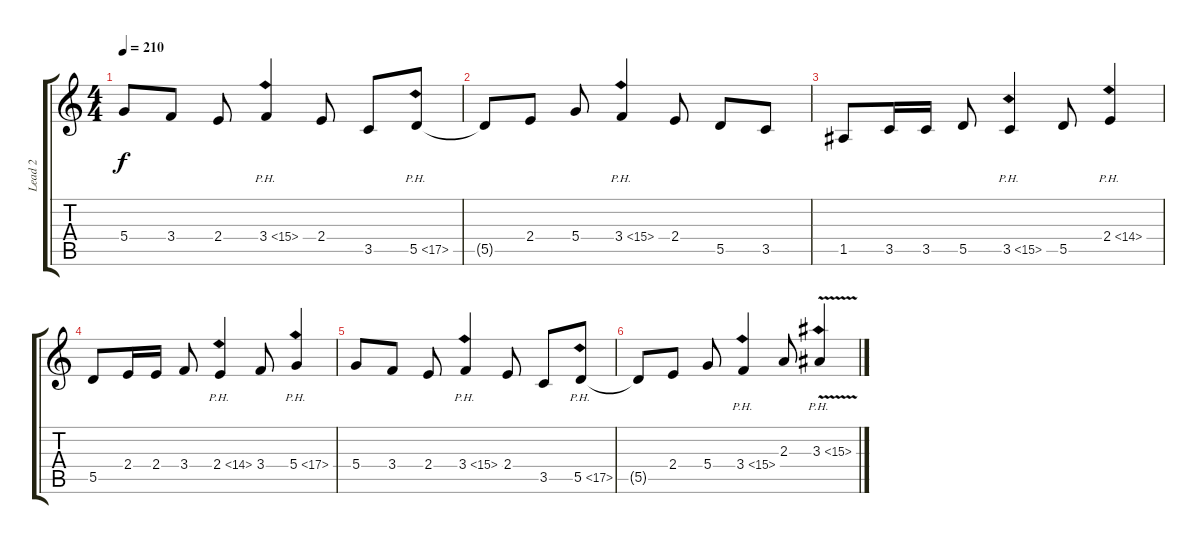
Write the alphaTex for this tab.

\track ("Lead 2" "Lead 2") {instrument distortionguitar}
\staff {score tabs}
\tuning (E4 B3 G3 D3 A2 D2) {hide}
\ts (4 4)
\tempo 210
\clef g2
\ks c
5.4.8{dy f} 3.4.8 2.4.8 3.4{ph 12}.4 2.4.8 3.5.8 5.5{ph 12}.8 |
5.5{t}.8 2.4.8 5.4.8 3.4{ph 12}.4 2.4.8 5.5.8 3.5.8 |
1.5.8 3.5.16 3.5.16 5.5.8 3.5{ph 12}.4 5.5.8 2.4{ph 12}.4 |
5.5.8 2.4.16 2.4.16 3.4.8 2.4{ph 12}.4 3.4.8 5.4{ph 12}.4 |
5.4.8 3.4.8 2.4.8 3.4{ph 12}.4 2.4.8 3.5.8 5.5{ph 12}.8 |
5.5{t}.8 2.4.8 5.4.8 3.4{ph 12}.4 2.3.8 3.3{ph 12 v}.4
